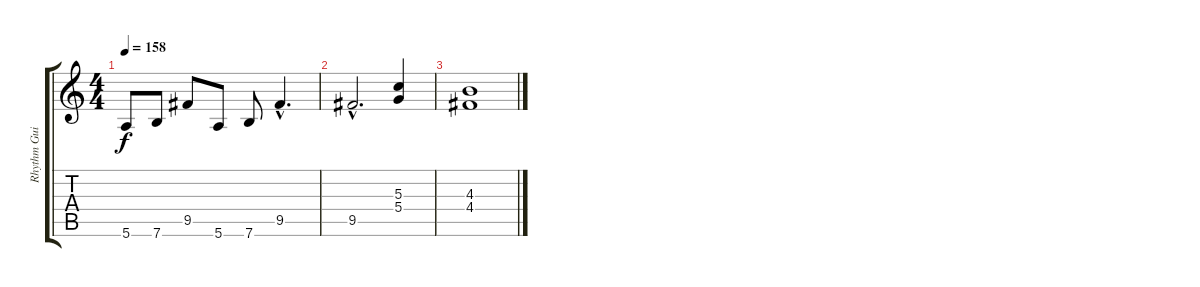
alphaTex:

\track ("Rhythm Guitar" "Rhythm Gui") {instrument overdrivenguitar}
\staff {score tabs}
\tuning (E4 B3 G3 D3 A2 E2) {hide}
\ts (4 4)
\tempo 158
\clef g2
\ks c
5.6.8{dy f} 7.6.8 9.5.8 5.6.8 7.6.8 9.5{hac}.4{d} |
9.5{hac}.2{d} (5.3 5.4).4 |
(4.3 4.4).1
